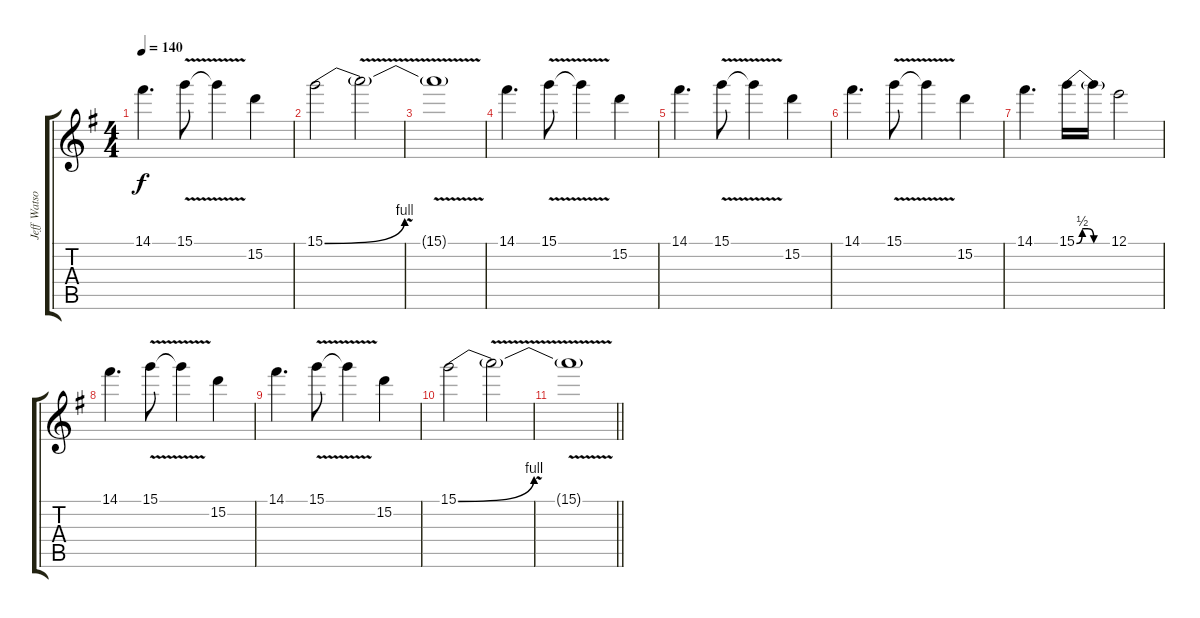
\track ("Jeff Watson" "Jeff Watso") {instrument electricguitarclean}
\staff {score tabs}
\tuning (E4 B3 G3 D3 A2 E2) {hide}
\ts (4 4)
\tempo 140
\clef g2
\ks g
14.1.4{d dy f} 15.1{v}.8 15.1{t}.4 15.2.4 |
15.1{be (bend 0 0 60 4)}.2 15.1{v t}.2 |
15.1{t}.1 |
14.1.4{d volume 0} 15.1{v}.8 15.1{t}.4 15.2.4 |
14.1.4{d} 15.1{v}.8 15.1{t}.4 15.2.4 |
14.1.4{d} 15.1{v}.8 15.1{t}.4 15.2.4 |
14.1.4{d} 15.1{be (custom 0 0 10 2 20 2 30 0 60 0)}.16 15.1{t}.16 12.1.2 |
14.1.4{d} 15.1{v}.8 15.1{t}.4 15.2.4 |
14.1.4{d} 15.1{v}.8 15.1{t}.4 15.2.4 |
15.1{be (bend 0 0 60 4)}.2 15.1{v t}.2 |
\barLineRight lightlight
15.1{t}.1
